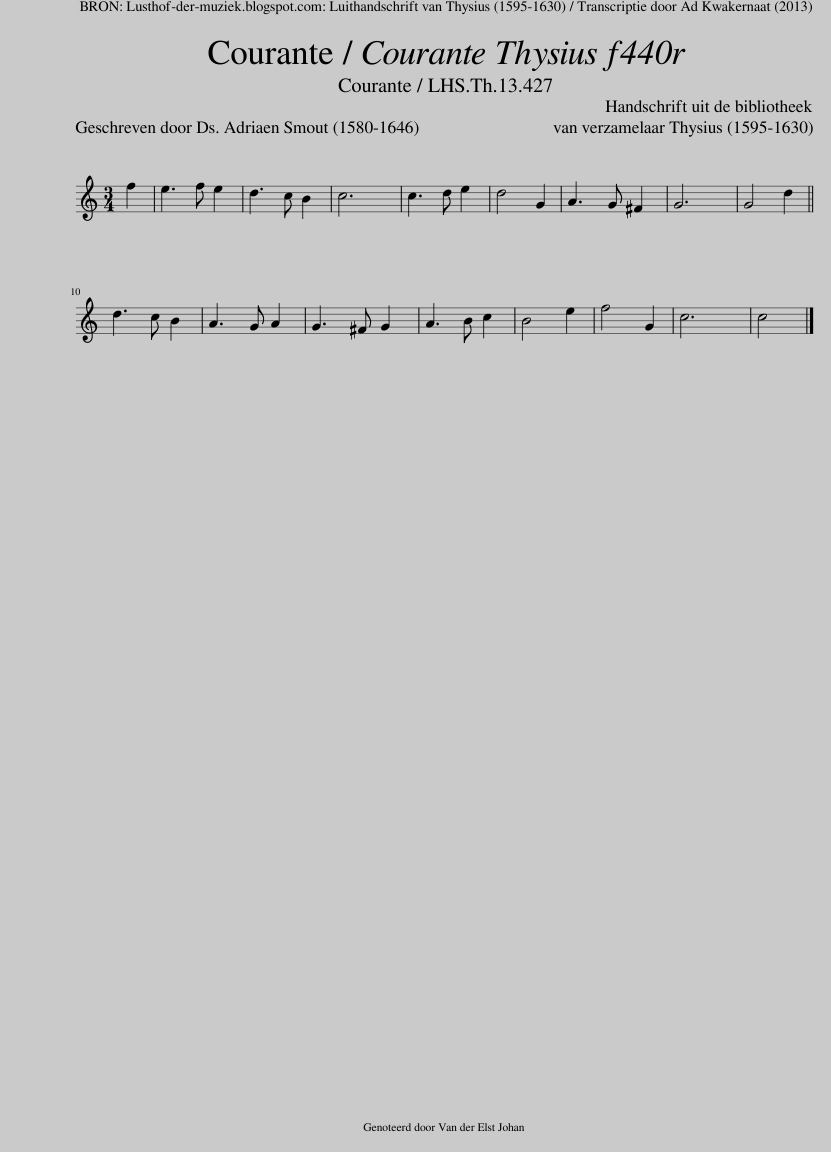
X:1
L:1/8
Q:1/4=180
M:3/4
I:linebreak $
K:C
V:1 treble
V:1
 f2 | e3 f e2 | d3 c B2 | c6 | c3 d e2 | %5
 d4 G2 | A3 G ^F2 | G6 | G4 d2 ||$ d3 c B2 | %10
 A3 G A2 | G3 ^F G2 | A3 B c2 | B4 e2 | f4 G2 | %15
 c6 | c4 |] %17
